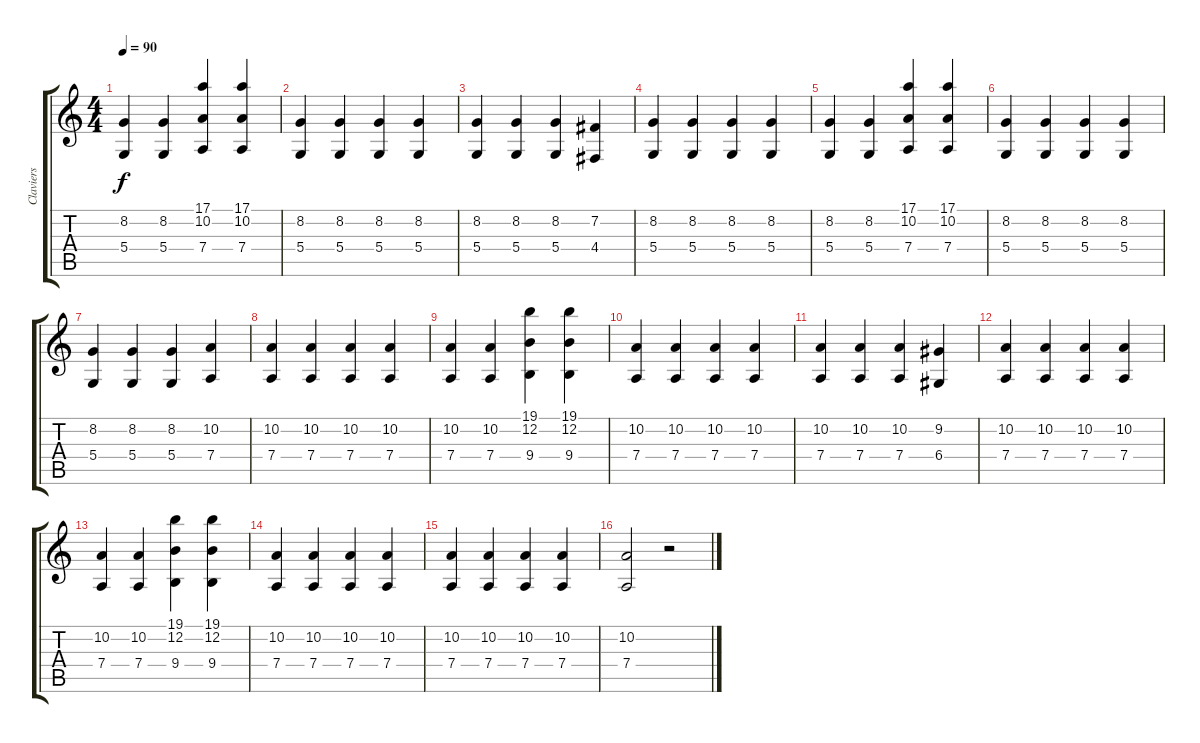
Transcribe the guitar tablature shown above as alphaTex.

\track ("Claviers" "Claviers") {instrument choiraahs}
\staff {score tabs}
\tuning (E4 B3 G3 D3 A2 E2) {hide}
\ts (4 4)
\tempo 90
\clef g2
\ks c
(8.2 5.4).4{dy f} (8.2 5.4).4 (17.1 10.2 7.4).4 (17.1 10.2 7.4).4 |
(8.2 5.4).4 (8.2 5.4).4 (8.2 5.4).4 (8.2 5.4).4 |
(8.2 5.4).4 (8.2 5.4).4 (8.2 5.4).4 (7.2 4.4).4 |
(8.2 5.4).4 (8.2 5.4).4 (8.2 5.4).4 (8.2 5.4).4 |
(8.2 5.4).4 (8.2 5.4).4 (17.1 10.2 7.4).4 (17.1 10.2 7.4).4 |
(8.2 5.4).4 (8.2 5.4).4 (8.2 5.4).4 (8.2 5.4).4 |
(8.2 5.4).4 (8.2 5.4).4 (8.2 5.4).4 (10.2 7.4).4 |
(10.2 7.4).4 (10.2 7.4).4 (10.2 7.4).4 (10.2 7.4).4 |
(10.2 7.4).4 (10.2 7.4).4 (19.1 12.2 9.4).4 (19.1 12.2 9.4).4 |
(10.2 7.4).4 (10.2 7.4).4 (10.2 7.4).4 (10.2 7.4).4 |
(10.2 7.4).4 (10.2 7.4).4 (10.2 7.4).4 (9.2 6.4).4 |
(10.2 7.4).4 (10.2 7.4).4 (10.2 7.4).4 (10.2 7.4).4 |
(10.2 7.4).4 (10.2 7.4).4 (19.1 12.2 9.4).4 (19.1 12.2 9.4).4 |
(10.2 7.4).4 (10.2 7.4).4 (10.2 7.4).4 (10.2 7.4).4 |
(10.2 7.4).4 (10.2 7.4).4 (10.2 7.4).4 (10.2 7.4).4 |
(10.2 7.4).2 r.2
